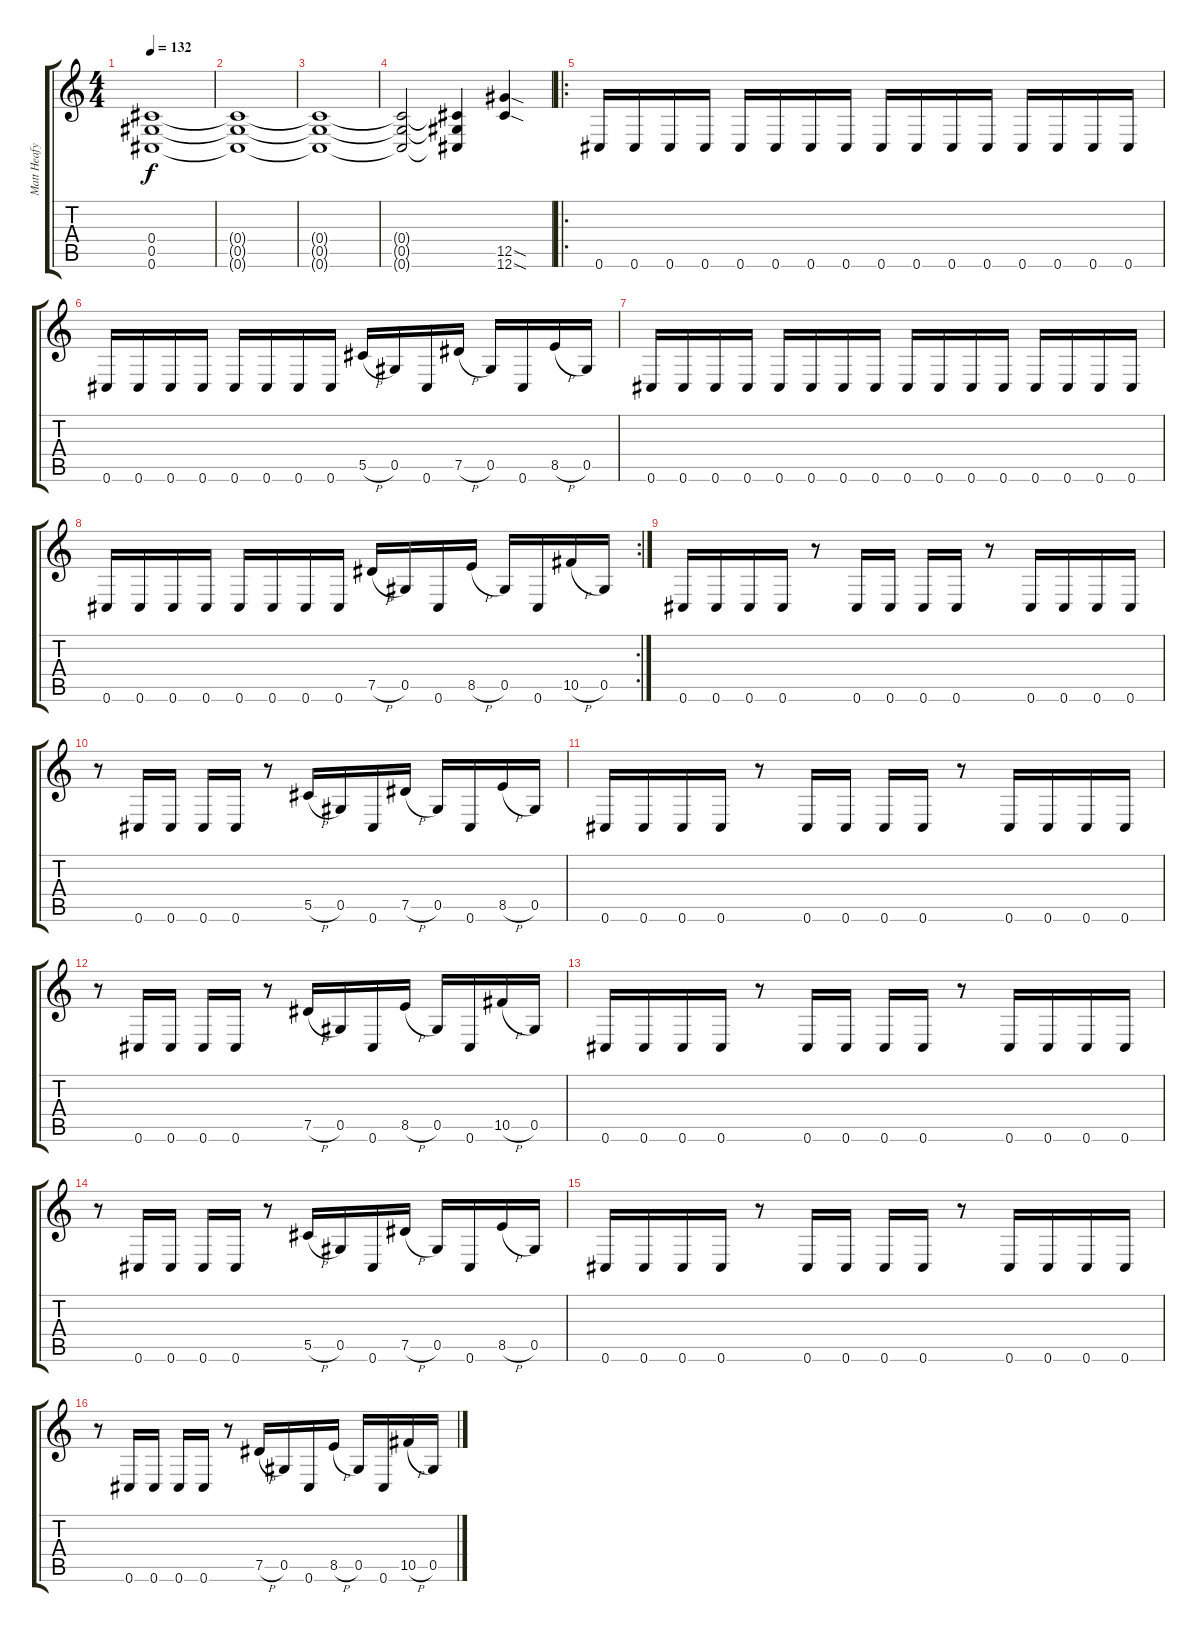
\track ("Matt Heafy" "Matt Heafy") {instrument electricguitarjazz}
\staff {score tabs}
\tuning (Eb4 Bb3 Gb3 Db3 Ab2 Db2) {hide}
\ts (4 4)
\tempo 132
\clef g2
\ks c
(0.4 0.5 0.6).1{dy f} |
(0.4{t} 0.5{t} 0.6{t}).1 |
(0.4{t} 0.5{t} 0.6{t}).1 |
(0.4{t} 0.5{t} 0.6{t}).2 (0.4{t} 0.5{t} 0.6{t}).4 (12.5{sod} 12.6{sod}).4 |
\ro
0.6.16 0.6.16 0.6.16 0.6.16 0.6.16 0.6.16 0.6.16 0.6.16 0.6.16 0.6.16 0.6.16 0.6.16 0.6.16 0.6.16 0.6.16 0.6.16 |
0.6.16 0.6.16 0.6.16 0.6.16 0.6.16 0.6.16 0.6.16 0.6.16 5.5{h}.16 0.5.16 0.6.16 7.5{h}.16 0.5.16 0.6.16 8.5{h}.16 0.5.16 |
0.6.16 0.6.16 0.6.16 0.6.16 0.6.16 0.6.16 0.6.16 0.6.16 0.6.16 0.6.16 0.6.16 0.6.16 0.6.16 0.6.16 0.6.16 0.6.16 |
\rc 2
0.6.16 0.6.16 0.6.16 0.6.16 0.6.16 0.6.16 0.6.16 0.6.16 7.5{h}.16 0.5.16 0.6.16 8.5{h}.16 0.5.16 0.6.16 10.5{h}.16 0.5.16 |
0.6.16 0.6.16 0.6.16 0.6.16 r.8 0.6.16 0.6.16 0.6.16 0.6.16 r.8 0.6.16 0.6.16 0.6.16 0.6.16 |
r.8 0.6.16 0.6.16 0.6.16 0.6.16 r.8 5.5{h}.16 0.5.16 0.6.16 7.5{h}.16 0.5.16 0.6.16 8.5{h}.16 0.5.16 |
0.6.16 0.6.16 0.6.16 0.6.16 r.8 0.6.16 0.6.16 0.6.16 0.6.16 r.8 0.6.16 0.6.16 0.6.16 0.6.16 |
r.8 0.6.16 0.6.16 0.6.16 0.6.16 r.8 7.5{h}.16 0.5.16 0.6.16 8.5{h}.16 0.5.16 0.6.16 10.5{h}.16 0.5.16 |
0.6.16 0.6.16 0.6.16 0.6.16 r.8 0.6.16 0.6.16 0.6.16 0.6.16 r.8 0.6.16 0.6.16 0.6.16 0.6.16 |
r.8 0.6.16 0.6.16 0.6.16 0.6.16 r.8 5.5{h}.16 0.5.16 0.6.16 7.5{h}.16 0.5.16 0.6.16 8.5{h}.16 0.5.16 |
0.6.16 0.6.16 0.6.16 0.6.16 r.8 0.6.16 0.6.16 0.6.16 0.6.16 r.8 0.6.16 0.6.16 0.6.16 0.6.16 |
r.8 0.6.16 0.6.16 0.6.16 0.6.16 r.8 7.5{h}.16 0.5.16 0.6.16 8.5{h}.16 0.5.16 0.6.16 10.5{h}.16 0.5.16
